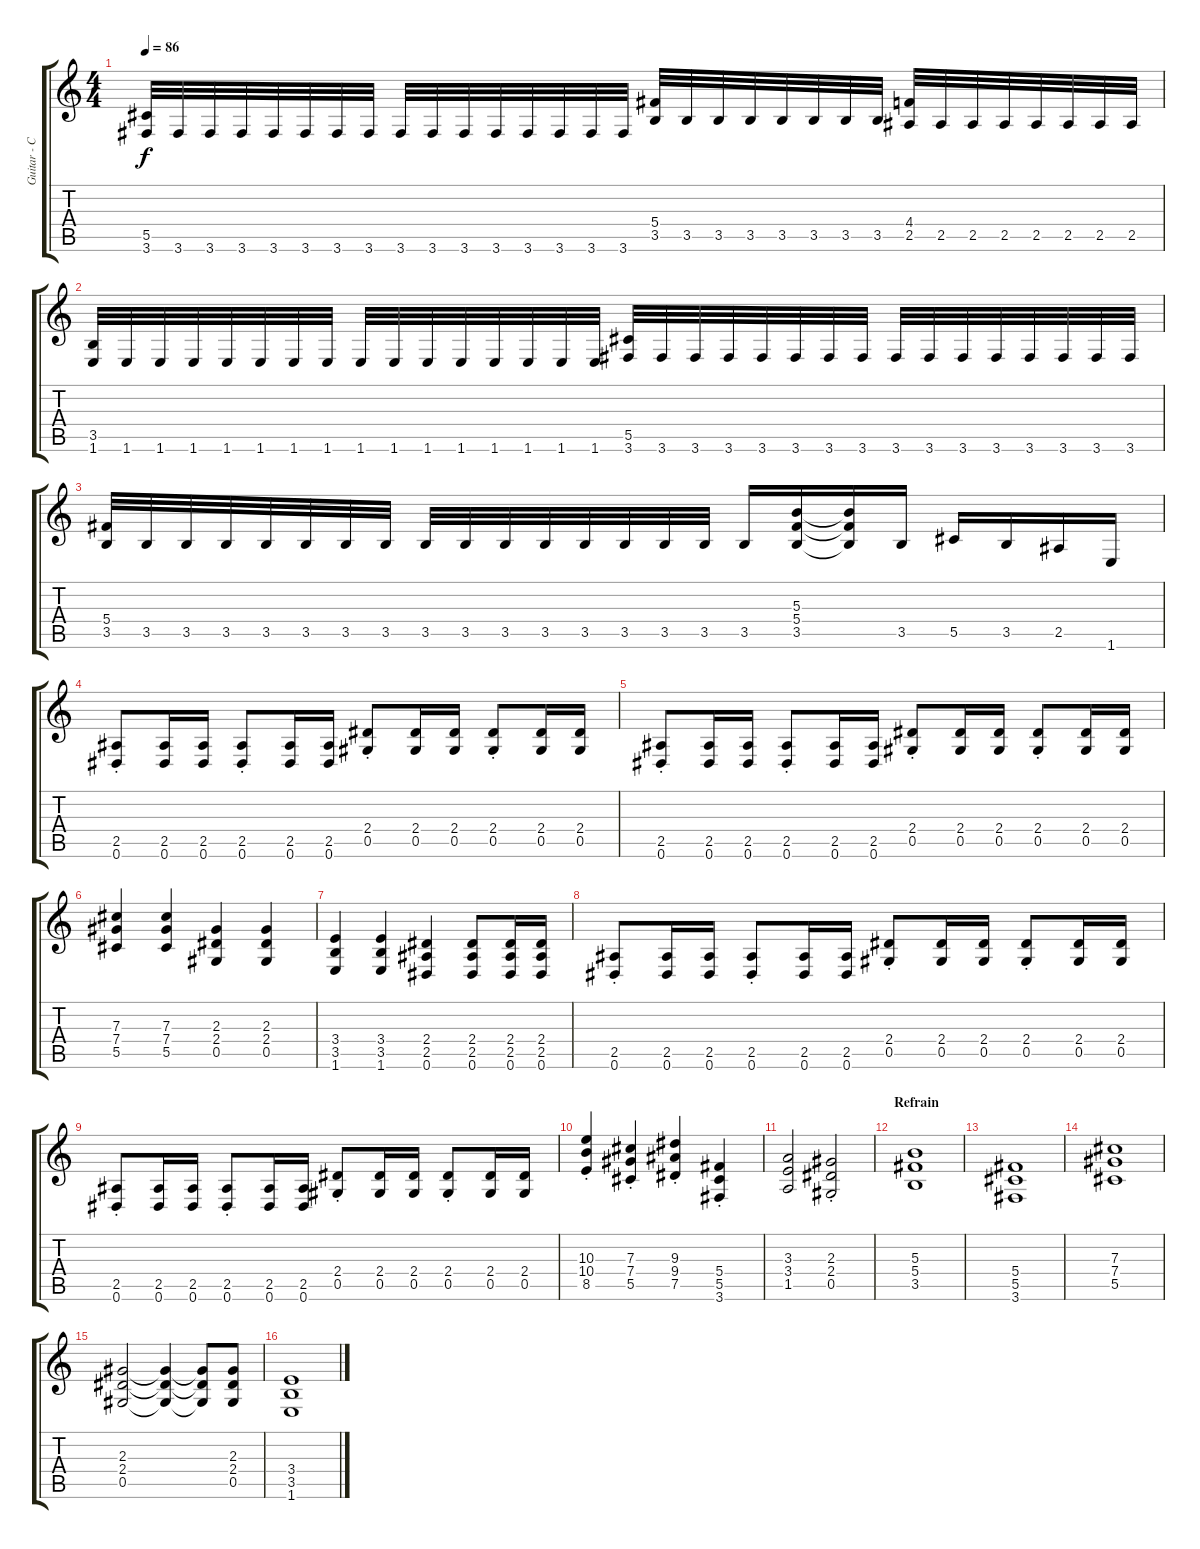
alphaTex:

\track ("Guitar - Cederic Dupont" "Guitar - C") {instrument overdrivenguitar}
\staff {score tabs}
\tuning (Eb4 Bb3 Gb3 Db3 Ab2 Eb2) {hide}
\ts (4 4)
\tempo 86
\clef g2
\ks c
(5.5 3.6).32{dy f} 3.6.32 3.6.32 3.6.32 3.6.32 3.6.32 3.6.32 3.6.32 3.6.32 3.6.32 3.6.32 3.6.32 3.6.32 3.6.32 3.6.32 3.6.32 (5.4 3.5).32 3.5.32 3.5.32 3.5.32 3.5.32 3.5.32 3.5.32 3.5.32 (4.4 2.5).32 2.5.32 2.5.32 2.5.32 2.5.32 2.5.32 2.5.32 2.5.32 |
(3.5 1.6).32 1.6.32 1.6.32 1.6.32 1.6.32 1.6.32 1.6.32 1.6.32 1.6.32 1.6.32 1.6.32 1.6.32 1.6.32 1.6.32 1.6.32 1.6.32 (5.5 3.6).32 3.6.32 3.6.32 3.6.32 3.6.32 3.6.32 3.6.32 3.6.32 3.6.32 3.6.32 3.6.32 3.6.32 3.6.32 3.6.32 3.6.32 3.6.32 |
(5.4 3.5).32 3.5.32 3.5.32 3.5.32 3.5.32 3.5.32 3.5.32 3.5.32 3.5.32 3.5.32 3.5.32 3.5.32 3.5.32 3.5.32 3.5.32 3.5.32 3.5.16 (5.3 5.4 3.5).16 (5.3{t} 5.4{t} 3.5{t}).16 3.5.16 5.5.16 3.5.16 2.5.16 1.6.16 |
(2.5{st} 0.6{st}).8 (2.5 0.6).16 (2.5 0.6).16 (2.5{st} 0.6{st}).8 (2.5 0.6).16 (2.5 0.6).16 (2.4{st} 0.5{st}).8 (2.4 0.5).16 (2.4 0.5).16 (2.4{st} 0.5{st}).8 (2.4 0.5).16 (2.4 0.5).16 |
(2.5{st} 0.6{st}).8 (2.5 0.6).16 (2.5 0.6).16 (2.5{st} 0.6{st}).8 (2.5 0.6).16 (2.5 0.6).16 (2.4{st} 0.5{st}).8 (2.4 0.5).16 (2.4 0.5).16 (2.4{st} 0.5{st}).8 (2.4 0.5).16 (2.4 0.5).16 |
(7.3 7.4 5.5).4 (7.3 7.4 5.5).4 (2.3 2.4 0.5).4 (2.3 2.4 0.5).4 |
(3.4 3.5 1.6).4 (3.4 3.5 1.6).4 (2.4 2.5 0.6).4 (2.4 2.5 0.6).8 (2.4 2.5 0.6).16 (2.4 2.5 0.6).16 |
(2.5{st} 0.6{st}).8 (2.5 0.6).16 (2.5 0.6).16 (2.5{st} 0.6{st}).8 (2.5 0.6).16 (2.5 0.6).16 (2.4{st} 0.5{st}).8 (2.4 0.5).16 (2.4 0.5).16 (2.4{st} 0.5{st}).8 (2.4 0.5).16 (2.4 0.5).16 |
(2.5{st} 0.6{st}).8 (2.5 0.6).16 (2.5 0.6).16 (2.5{st} 0.6{st}).8 (2.5 0.6).16 (2.5 0.6).16 (2.4{st} 0.5{st}).8 (2.4 0.5).16 (2.4 0.5).16 (2.4{st} 0.5{st}).8 (2.4 0.5).16 (2.4 0.5).16 |
(10.3{st} 10.4{st} 8.5{st}).4 (7.3{st} 7.4{st} 5.5{st}).4 (9.3{st} 9.4{st} 7.5{st}).4 (5.4{st} 5.5{st} 3.6{st}).4 |
(3.3 3.4 1.5).2 (2.3{st} 2.4{st} 0.5{st}).2 |
\section ("" "Refrain")
(5.3 5.4 3.5).1 |
(5.4 5.5 3.6).1 |
(7.3 7.4 5.5).1 |
(2.3 2.4 0.5).2 (2.3{t} 2.4{t} 0.5{t}).4 (2.3{t} 2.4{t} 0.5{t}).8 (2.3 2.4 0.5).8 |
(3.4 3.5 1.6).1
